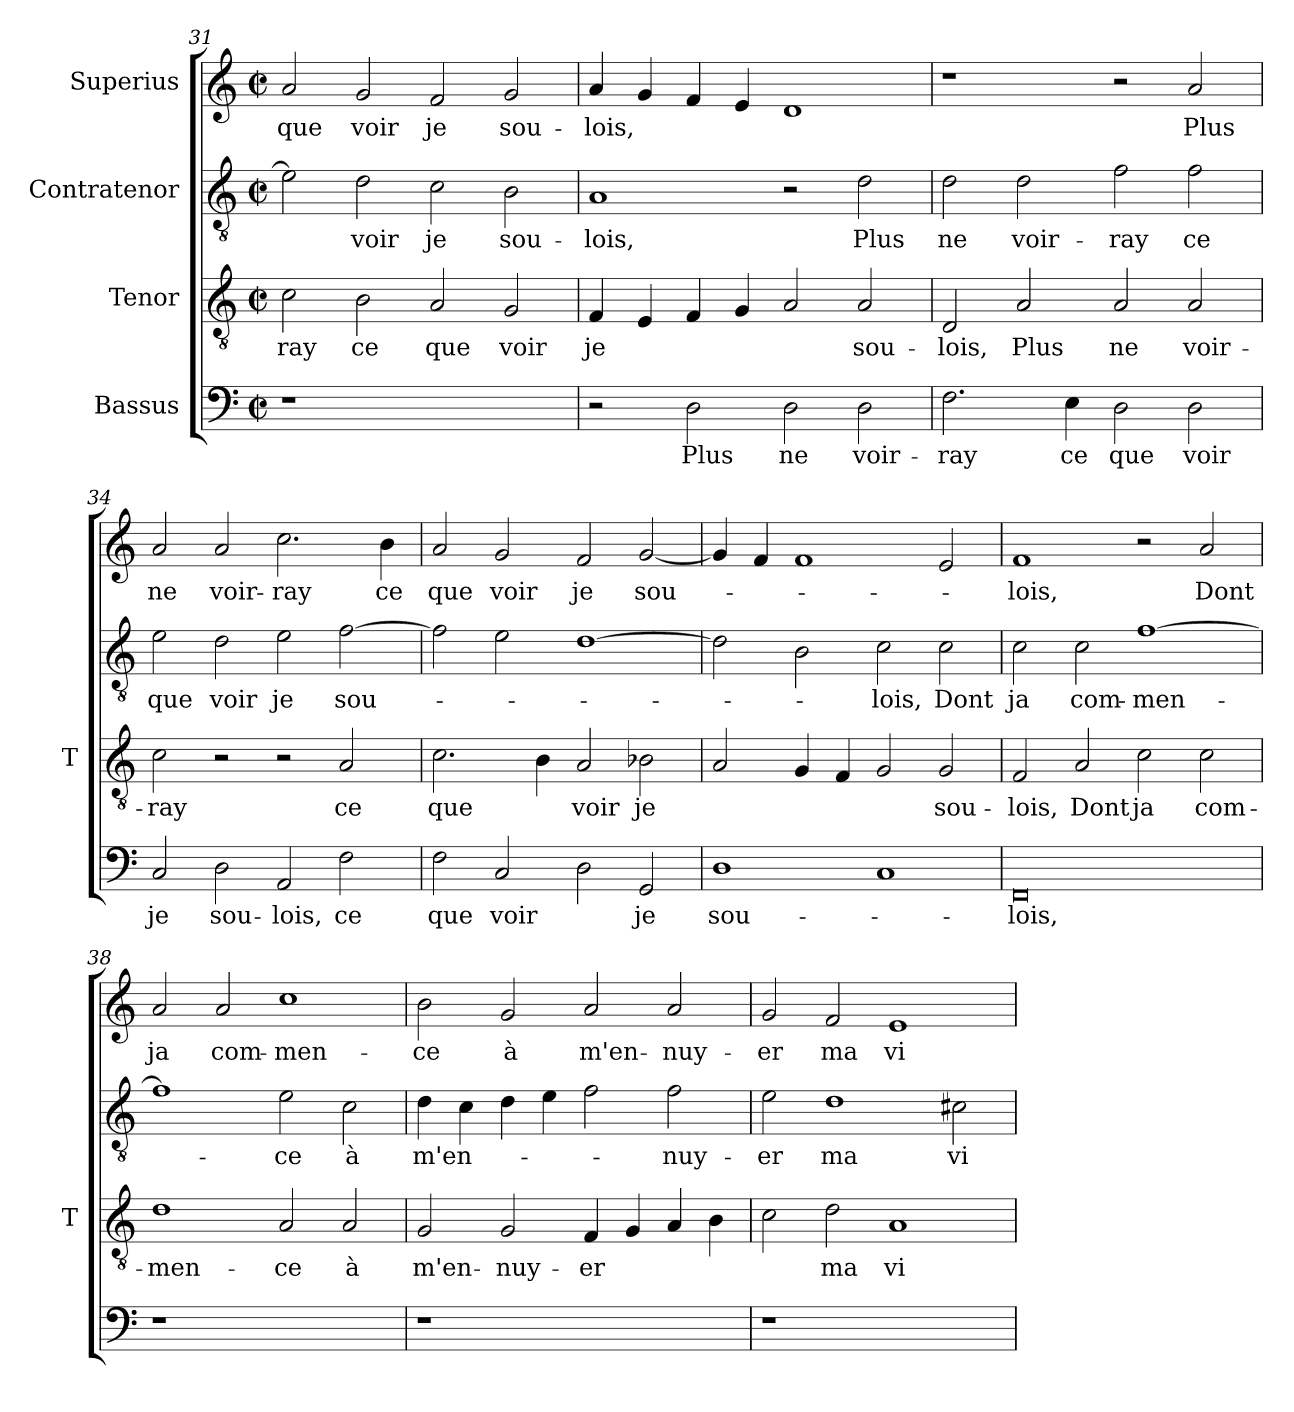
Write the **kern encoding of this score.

**kern	**text	**kern	**text	**kern	**text	**kern	**text
*part4	*part4	*part3	*part3	*part2	*part2	*part1	*part1
*staff4	*staff4	*staff3	*staff3	*staff2	*staff2	*staff1	*staff1
*I"Bassus	*	*I"Tenor	*	*I"Contratenor	*	*I"Superius	*
*	*	*I'T	*	*	*	*	*
*clefF4	*	*clefGv2	*	*clefGv2	*	*clefG2	*
*k[]	*	*k[]	*	*k[]	*	*k[]	*
*C:	*	*C:	*	*C:	*	*C:	*
*M2/2	*	*M2/2	*	*M2/2	*	*M2/2	*
*met(c|)	*	*met(c|)	*	*met(c|)	*	*met(c|)	*
=31	=31	=31	=31	=31	=31	=31	=31
1r	.	2c	-ray	2e]	.	2a	-que
.	.	2B	-ce	2d	-voir	2g	-voir
1ryy	.	2A	-que	2c	-je	2f	-je
.	.	2G	-voir	2B	sou-	2g	sou-
=32	=32	=32	=32	=32	=32	=32	=32
2r	.	4F	-je	1A	-lois,	4a	-lois,
.	.	4E	.	.	.	4g	.
2D	-Plus	4F	.	.	.	4f	.
.	.	4G	.	.	.	4e	.
2D	-ne	2A	.	2r	.	1d	.
2D	voir-	2A	sou-	2d	-Plus	.	.
=33	=33	=33	=33	=33	=33	=33	=33
2.F	-ray	2D	-lois,	2d	-ne	1r	.
.	.	2A	-Plus	2d	voir-	.	.
4E	-ce	.	.	.	.	.	.
2D	-que	2A	-ne	2f	-ray	2r	.
2D	-voir	2A	voir-	2f	-ce	2a	-Plus
=34	=34	=34	=34	=34	=34	=34	=34
2C	-je	2c	-ray	2e	-que	2a	-ne
2D	sou-	2r	.	2d	-voir	2a	voir-
2AA	-lois,	2r	.	2e	-je	2.cc	-ray
2F	-ce	2A	-ce	[2f	sou-	.	.
.	.	.	.	.	.	4b	-ce
=35	=35	=35	=35	=35	=35	=35	=35
2F	-que	2.c	-que	2f]	.	2a	-que
2C	-voir	.	.	2e	.	2g	-voir
.	.	4B	.	.	.	.	.
2D	.	2A	-voir	[1d	.	2f	-je
2GG	-je	2B-X	-je	.	.	[2g	sou-
=36	=36	=36	=36	=36	=36	=36	=36
1D	sou-	2A	.	2d]	.	4g]	.
.	.	.	.	.	.	4f	.
.	.	4G	.	2B	.	1f	.
.	.	4F	.	.	.	.	.
1C	.	2G	.	2c	-lois,	.	.
.	.	2G	sou-	2c	-Dont	2e	.
=37	=37	=37	=37	=37	=37	=37	=37
0FF	-lois,	2F	-lois,	2c	-ja	1f	-lois,
.	.	2A	-Dont	2c	com-	.	.
.	.	2c	-ja	[1f	men-	2r	.
.	.	2c	com-	.	.	2a	-Dont
=38	=38	=38	=38	=38	=38	=38	=38
1r	.	1d	men-	1f]	.	2a	-ja
.	.	.	.	.	.	2a	com-
1ryy	.	2A	-ce	2e	-ce	1cc	men-
.	.	2A	-à	2c	-à	.	.
=39	=39	=39	=39	=39	=39	=39	=39
1r	.	2G	m'en-	4d	m'en-	2b	-ce
.	.	.	.	4c	.	.	.
.	.	2G	nuy-	4d	.	2g	-à
.	.	.	.	4e	.	.	.
1ryy	.	4F	-er	2f	.	2a	m'en-
.	.	4G	.	.	.	.	.
.	.	4A	.	2f	nuy-	2a	nuy-
.	.	4B	.	.	.	.	.
=40	=40	=40	=40	=40	=40	=40	=40
1r	.	2c	.	2e	-er	2g	-er
.	.	2d	-ma	1d	-ma	2f	-ma
1ryy	.	1A	vi-	.	.	1e	vi-
.	.	.	.	2c#X	vi-	.	.
=	=	=	=	=	=	=	=
*-	*-	*-	*-	*-	*-	*-	*-
